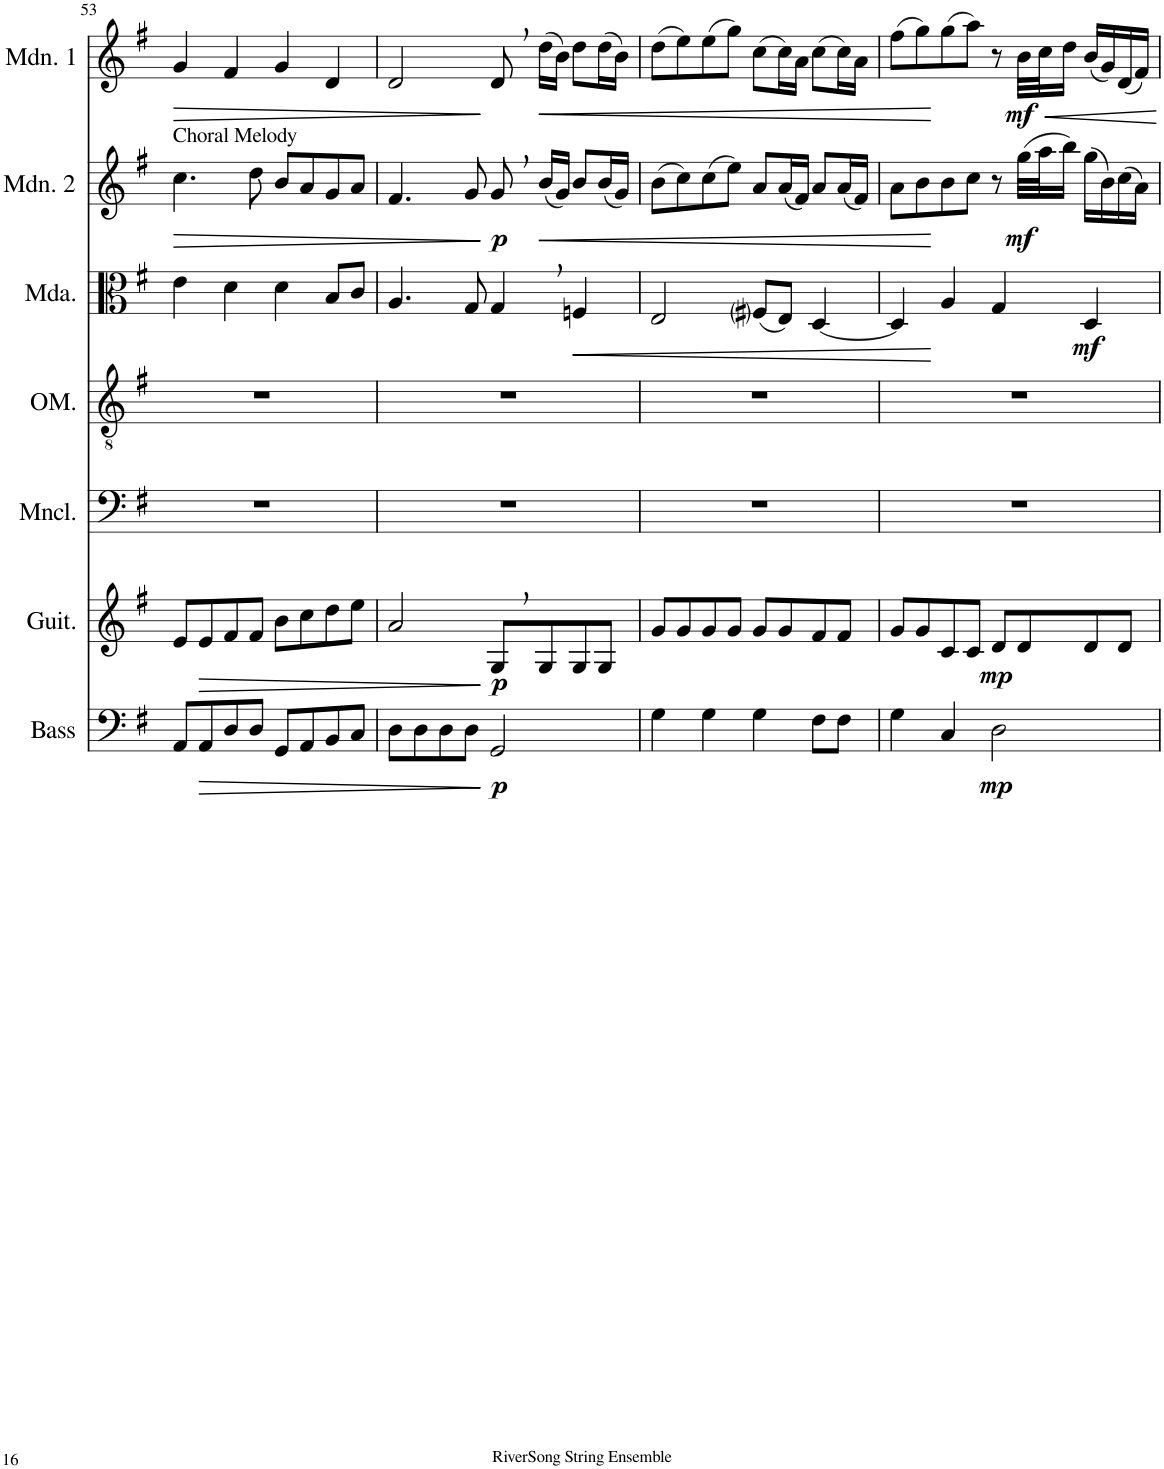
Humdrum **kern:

**kern	**dynam	**kern	**dynam	**kern	**kern	**kern	**dynam	**kern	**dynam	**kern	**dynam
*part7	*part7	*part6	*part6	*part5	*part4	*part3	*part3	*part2	*part2	*part1	*part1
*staff7	*staff7	*staff6	*staff6	*staff5	*staff4	*staff3	*staff3	*staff2	*staff2	*staff1	*staff1
*I"Acoustic Bass	*	*I"Guitar	*	*I"Mandocello	*I"Octave Mandolin	*I"Mandola	*	*I"Mandolin 2	*	*I"Mandolin 1	*
*I'Bass	*	*I'Guit.	*	*I'Mncl.	*I'OM.	*I'Mda.	*	*I'Mdn. 2	*	*I'Mdn. 1	*
!!LO:PB:g=z
*clefF4	*	*clefG2	*	*clefF4	*clefGv2	*clefC3	*	*clefG2	*	*clefG2	*
*Trd7c12	*	*Trd7c12	*	*	*	*	*	*	*	*	*
*k[f#]	*	*k[f#]	*	*k[f#]	*k[f#]	*k[f#]	*	*k[f#]	*	*k[f#]	*
*M4/4	*	*M4/4	*	*M4/4	*M4/4	*M4/4	*	*M4/4	*	*M4/4	*
=53	=53	=53	=53	=53	=53	=53	=53	=53	=53	=53	=53
!	!	!	!	!	!	!	!	!LO:TX:a:t=Choral Melody	!	!	!
!	!	!	!	!	!	!	!	!	!LO:HP:b	!	!LO:HP:b
8AA/L	.	8e/L	.	1r	1r	4e\	.	4.cc\	>	4g/	>
!	!LO:HP:b	!	!LO:HP:b	!	!	!	!	!	!	!	!
8AA/	>	8e/	>	.	.	.	.	.	.	.	.
8D/	.	8f#/	.	.	.	4d\	.	.	.	4f#/	.
8D/J	.	8f#/J	.	.	.	.	.	8dd\	.	.	.
8GG/L	.	8b\L	.	.	.	4d\	.	8b/L	.	4g/	.
8AA/	.	8cc\	.	.	.	.	.	8a/	.	.	.
8BB/	.	8dd\	.	.	.	8B/L	.	8g/	.	4d/	.
8C/J	.	8ee\J	.	.	.	8c/J	.	8a/J	.	.	.
=54	=54	=54	=54	=54	=54	=54	=54	=54	=54	=54	=54
8D\L	.	2a/	.	1r	1r	4.A/	.	4.f#/	.	2d/	.
8D\	.	.	.	.	.	.	.	.	.	.	.
8D\	.	.	.	.	.	.	.	.	.	.	.
8D\J	.	.	.	.	.	8G/	.	8g/	.	.	.
!	!LO:DY:n=1:b	!	!LO:DY:n=1:b	!	!	!	!	!	!LO:DY:n=1:b	!	!
2GG/	] p	8G,/L	] p	.	.	4G,/	.	8g,/	] p	8d,/	]
!	!	!	!	!	!	!	!	!	!LO:HP:b	!	!LO:HP:b
.	.	8G/	.	.	.	.	.	(16b/LL	<	(16dd\LL	<
.	.	.	.	.	.	.	.	16g/JJ)	.	16b\JJ)	.
!	!	!	!	!	!	!	!LO:HP:b	!	!	!	!
.	.	8G/	.	.	.	4Fn/	<	8b/L	.	8dd\L	.
.	.	8G/J	.	.	.	.	.	(16b/L	.	(16dd\L	.
.	.	.	.	.	.	.	.	16g/JJ)	.	16b\JJ)	.
=55	=55	=55	=55	=55	=55	=55	=55	=55	=55	=55	=55
4G\	.	8g/L	.	1r	1r	2E/	.	(8b\L	.	(8dd\L	.
.	.	8g/	.	.	.	.	.	8cc\)	.	8ee\)	.
4G\	.	8g/	.	.	.	.	.	(8cc\	.	(8ee\	.
.	.	8g/J	.	.	.	.	.	8ee\J)	.	8gg\J)	.
4G\	.	8g/L	.	.	.	(8F#i/L	.	8a/L	.	(8cc\L	.
.	.	8g/	.	.	.	8E/J)	.	(16a/L	.	16cc\L)	.
.	.	.	.	.	.	.	.	16f#/JJ)	.	16a\JJ	.
8F#\L	.	8f#/	.	.	.	[4D/	.	8a/L	.	(8cc\L	.
8F#\J	.	8f#/J	.	.	.	.	.	(16a/L	.	16cc\L)	.
.	.	.	.	.	.	.	.	16f#/JJ)	.	16a\JJ	.
=56	=56	=56	=56	=56	=56	=56	=56	=56	=56	=56	=56
4G\	.	8g/L	.	1r	1r	4D/]	.	8a\L	.	(8ff#\L	.
.	.	8g/	.	.	.	.	.	8b\	.	8gg\)	.
4C/	.	8c/	.	.	.	4A/	[	8b\	[	(8gg\	[
.	.	8c/J	.	.	.	.	.	8cc\J	.	8aa\J)	.
!	!LO:DY:b	!	!LO:DY:b	!	!	!	!	!	!	!	!
2D\	mp	8d/L	mp	.	.	4G/	.	8r	.	8r	.
!	!	!	!	!	!	!	!	!	!LO:DY:b	!	!LO:DY:b
.	.	8d/	.	.	.	.	.	(32gg\LLL	mf	32b\LLL	mf
.	.	.	.	.	.	.	.	32aa\J	.	32cc\J	.
.	.	.	.	.	.	.	.	16bb\JJ)	.	16dd\JJ	.
!	!	!	!	!	!	!	!LO:DY:b	!	!	!	!
.	.	8d/	.	.	.	4D/	mf	(16gg\LL	.	(16b/LL	.
.	.	.	.	.	.	.	.	16b\)	.	16g/)	.
.	.	8d/J	.	.	.	.	.	(16cc\	.	(16d/	.
.	.	.	.	.	.	.	.	16a\JJ)	.	16f#/JJ)	.
=	=	=	=	=	=	=	=	=	=	=	=
*-	*-	*-	*-	*-	*-	*-	*-	*-	*-	*-	*-
